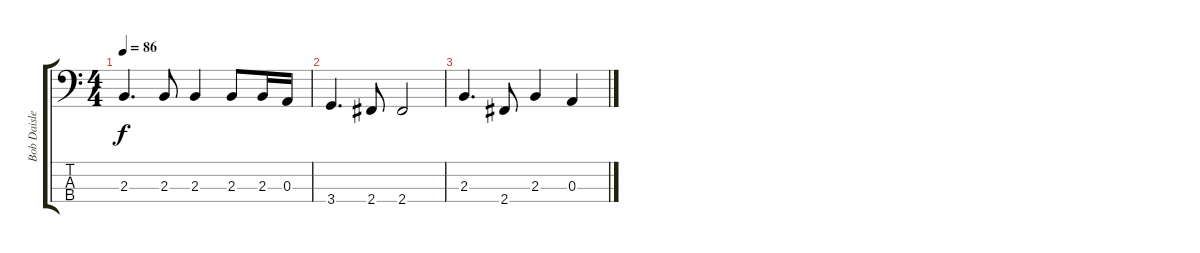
\track ("Bob Daisley" "Bob Daisle") {instrument electricbasspick}
\staff {score tabs}
\tuning (G2 D2 A1 E1) {hide}
\ts (4 4)
\tempo 86
\clef f4
\ks c
2.3.4{d dy f volume 0} 2.3.8 2.3.4 2.3.8 2.3.16 0.3.16 |
3.4.4{d} 2.4.8 2.4.2 |
2.3.4{d} 2.4.8 2.3.4 0.3.4
